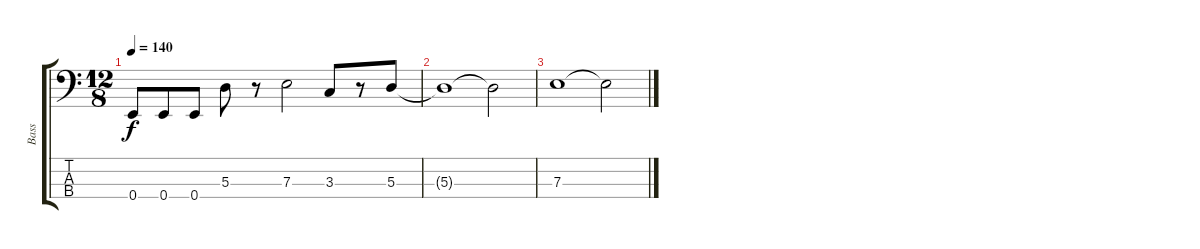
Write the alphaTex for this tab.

\track ("Bass" "Bass") {instrument electricbasspick}
\staff {score tabs}
\tuning (G2 D2 A1 E1) {hide}
\ts (12 8)
\tempo 140
\clef f4
\ks c
0.4.8{dy f} 0.4.8 0.4.8 5.3.8 r.8 7.3.2 3.3.8 r.8 5.3.8 |
5.3{t}.1 5.3{t}.2 |
7.3.1 7.3{t}.2
